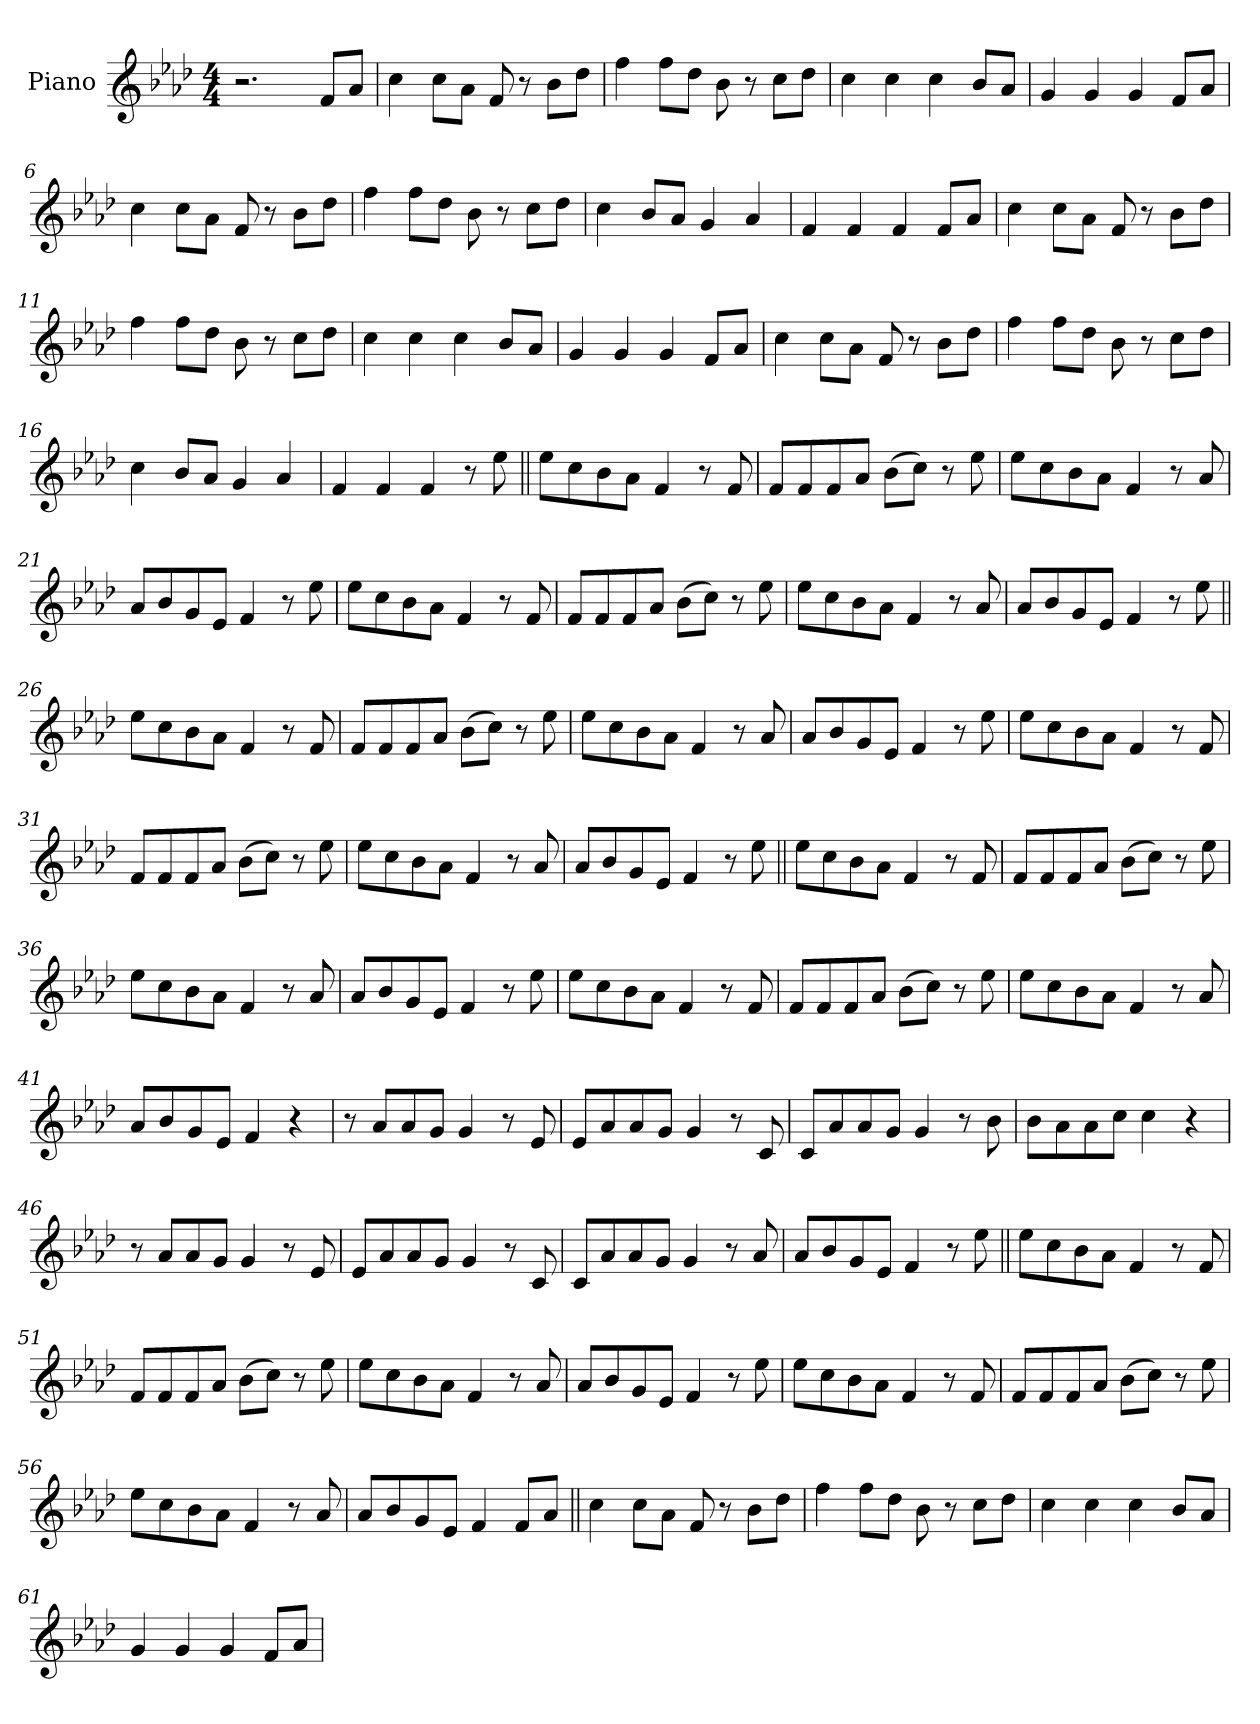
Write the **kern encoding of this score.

**kern
*part1
*staff1
*I"Piano
*I'Pno.
*clefG2
*k[b-e-a-d-]
*M4/4
=1
2.r
8fL
8a-J
=2
4cc
8ccL
8a-J
8f
8r
8b-L
8dd-J
=3
4ff
8ffL
8dd-J
8b-
8r
8ccL
8dd-J
=4
4cc
4cc
4cc
8b-L
8a-J
=5
4g
4g
4g
8fL
8a-J
=6
4cc
8ccL
8a-J
8f
8r
8b-L
8dd-J
=7
4ff
8ffL
8dd-J
8b-
8r
8ccL
8dd-J
=8
4cc
8b-L
8a-J
4g
4a-
=9
4f
4f
4f
8fL
8a-J
=10
4cc
8ccL
8a-J
8f
8r
8b-L
8dd-J
=11
4ff
8ffL
8dd-J
8b-
8r
8ccL
8dd-J
=12
4cc
4cc
4cc
8b-L
8a-J
=13
4g
4g
4g
8fL
8a-J
=14
4cc
8ccL
8a-J
8f
8r
8b-L
8dd-J
=15
4ff
8ffL
8dd-J
8b-
8r
8ccL
8dd-J
=16
4cc
8b-L
8a-J
4g
4a-
=17
4f
4f
4f
8r
8ee-
=18||
8ee-L
8cc
8b-
8a-J
4f
8r
8f
=19
8fL
8f
8f
8a-J
(8b-L
8ccJ)
8r
8ee-
=20
8ee-L
8cc
8b-
8a-J
4f
8r
8a-
=21
8a-L
8b-
8g
8e-J
4f
8r
8ee-
=22
8ee-L
8cc
8b-
8a-J
4f
8r
8f
=23
8fL
8f
8f
8a-J
(8b-L
8ccJ)
8r
8ee-
=24
8ee-L
8cc
8b-
8a-J
4f
8r
8a-
=25
8a-L
8b-
8g
8e-J
4f
8r
8ee-!
=26||
8ee-!L
8cc!
8b-!
8a-!J
4f!
8r
8f!
=27
8f!L
8f!
8f!
8a-!J
(8b-!L
8cc!J)
8r
8ee-!
=28
8ee-!L
8cc!
8b-!
8a-!J
4f!
8r
8a-!
=29
8a-!L
8b-!
8g!
8e-!J
4f!
8r
8ee-!
=30
8ee-!L
8cc!
8b-!
8a-!J
4f!
8r
8f!
=31
8f!L
8f!
8f!
8a-!J
(8b-!L
8cc!J)
8r
8ee-!
=32
8ee-!L
8cc!
8b-!
8a-!J
4f!
8r
8a-!
=33
8a-!L
8b-!
8g!
8e-!J
4f!
8r
8ee-
=34||
8ee-L
8cc
8b-
8a-J
4f
8r
8f
=35
8fL
8f
8f
8a-J
(8b-L
8ccJ)
8r
8ee-
=36
8ee-L
8cc
8b-
8a-J
4f
8r
8a-
=37
8a-L
8b-
8g
8e-J
4f
8r
8ee-
=38
8ee-L
8cc
8b-
8a-J
4f
8r
8f
=39
8fL
8f
8f
8a-J
(8b-L
8ccJ)
8r
8ee-
=40
8ee-L
8cc
8b-
8a-J
4f
8r
8a-
=41
8a-L
8b-
8g
8e-J
4f
4r
=42
8r
8a-L
8a-
8gJ
4g
8r
8e-
=43
8e-L
8a-
8a-
8gJ
4g
8r
8c
=44
8cL
8a-
8a-
8gJ
4g
8r
8b-
=45
8b-L
8a-
8a-
8ccJ
4cc
4r
=46
8r
8a-L
8a-
8gJ
4g
8r
8e-
=47
8e-L
8a-
8a-
8gJ
4g
8r
8c
=48
8cL
8a-
8a-
8gJ
4g
8r
8a-
=49
8a-L
8b-
8g
8e-J
4f
8r
8ee-
=50||
8ee-L
8cc
8b-
8a-J
4f
8r
8f
=51
8fL
8f
8f
8a-J
(8b-L
8ccJ)
8r
8ee-
=52
8ee-L
8cc
8b-
8a-J
4f
8r
8a-
=53
8a-L
8b-
8g
8e-J
4f
8r
8ee-
=54
8ee-L
8cc
8b-
8a-J
4f
8r
8f
=55
8fL
8f
8f
8a-J
(8b-L
8ccJ)
8r
8ee-
=56
8ee-L
8cc
8b-
8a-J
4f
8r
8a-
=57
8a-L
8b-
8g
8e-J
4f
8fL
8a-J
=58||
4cc
8ccL
8a-J
8f
8r
8b-L
8dd-J
=59
4ff
8ffL
8dd-J
8b-
8r
8ccL
8dd-J
=60
4cc
4cc
4cc
8b-L
8a-J
=61
4g
4g
4g
8fL
8a-J
=
*-
